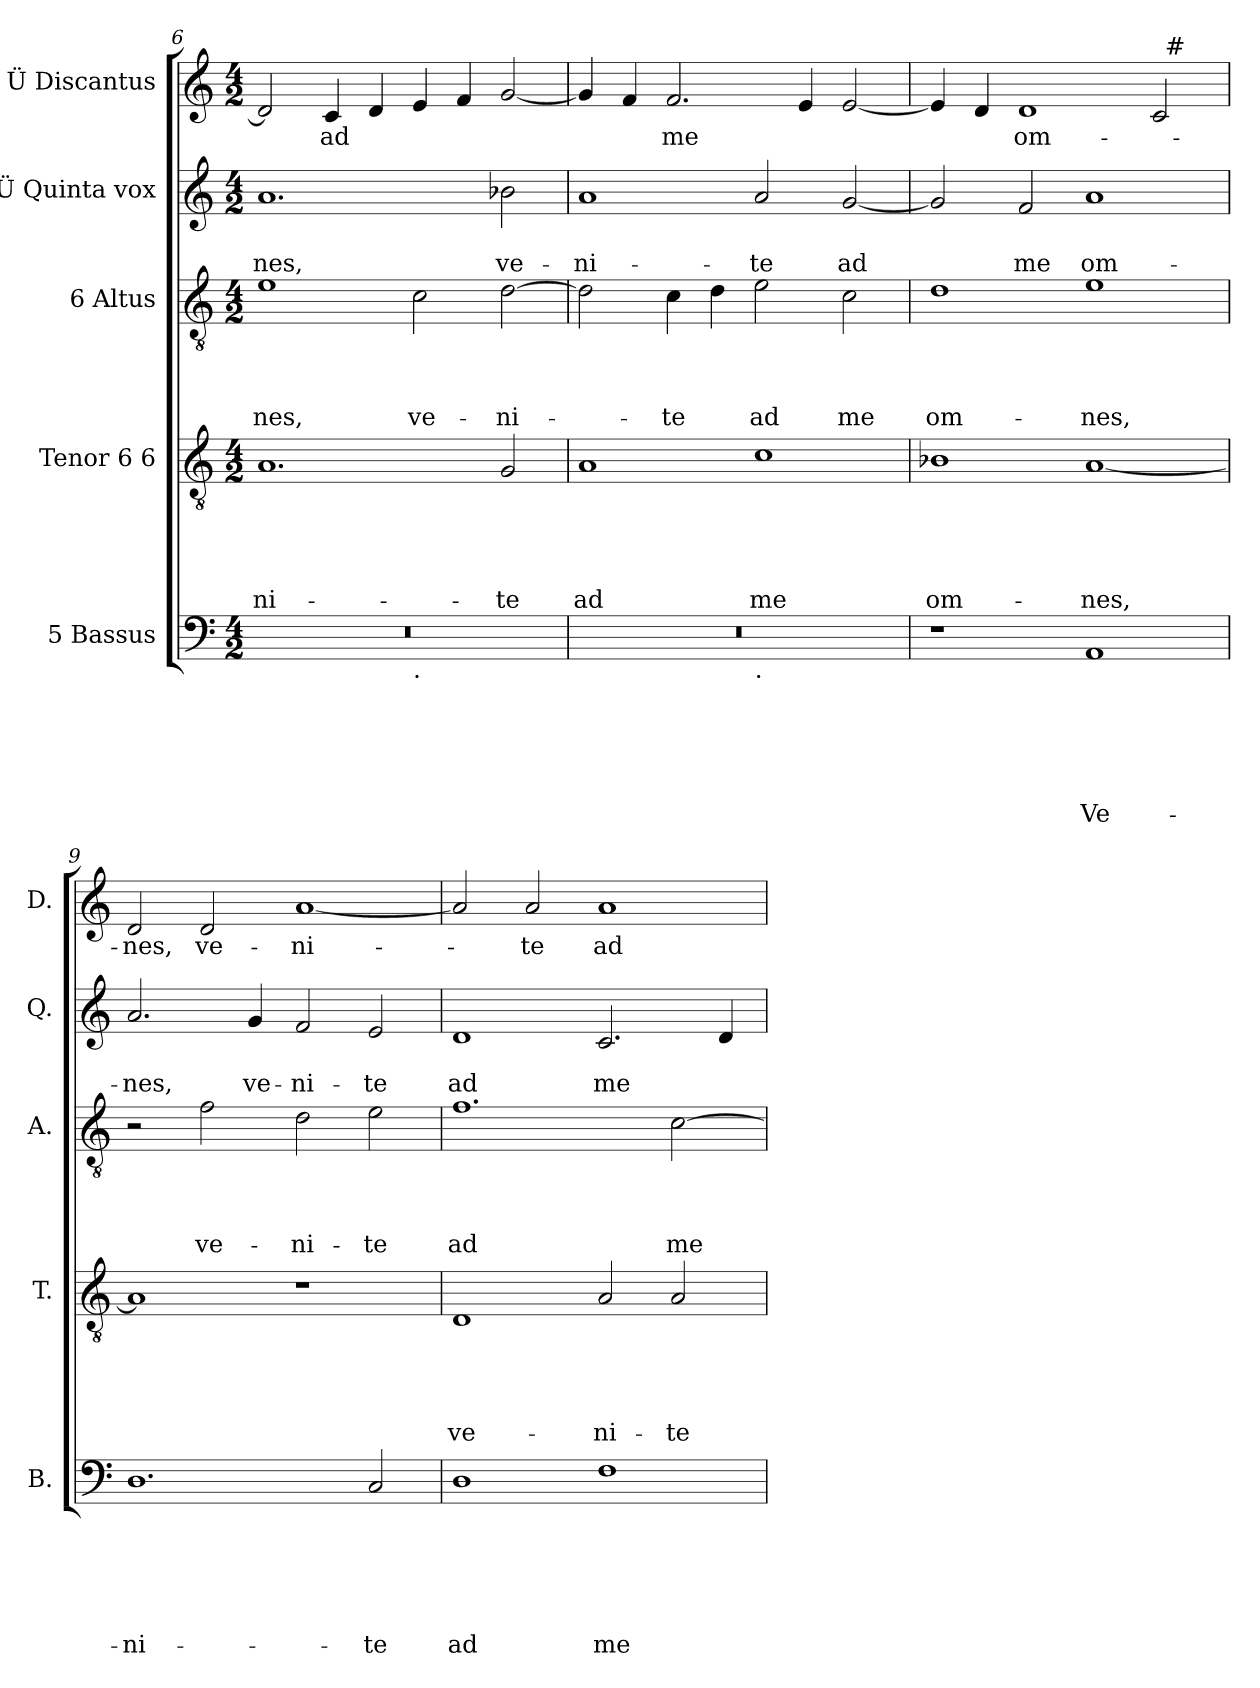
**kern	**text	**text	**text	**text	**text	**text	**kern	**text	**text	**text	**text	**text	**kern	**text	**text	**text	**text	**kern	**text	**text	**kern	**text
*part5	*part5	*part5	*part5	*part5	*part5	*part5	*part4	*part4	*part4	*part4	*part4	*part4	*part3	*part3	*part3	*part3	*part3	*part2	*part2	*part2	*part1	*part1
*staff5	*staff5	*staff5	*staff5	*staff5	*staff5	*staff5	*staff4	*staff4	*staff4	*staff4	*staff4	*staff4	*staff3	*staff3	*staff3	*staff3	*staff3	*staff2	*staff2	*staff2	*staff1	*staff1
*I"5 Bassus	*	*	*	*	*	*	*I"Tenor 6 6	*	*	*	*	*	*I"6 Altus	*	*	*	*	*I"Ü Quinta vox	*	*	*I"Ü Discantus	*
*I'B.	*	*	*	*	*	*	*I'T.	*	*	*	*	*	*I'A.	*	*	*	*	*I'Q.	*	*	*I'D.	*
*clefF4	*	*	*	*	*	*	*clefGv2	*	*	*	*	*	*clefGv2	*	*	*	*	*clefG2	*	*	*clefG2	*
*k[]	*	*	*	*	*	*	*k[]	*	*	*	*	*	*k[]	*	*	*	*	*k[]	*	*	*k[]	*
*C:	*	*	*	*	*	*	*C:	*	*	*	*	*	*C:	*	*	*	*	*C:	*	*	*C:	*
*M4/2	*	*	*	*	*	*	*M4/2	*	*	*	*	*	*M4/2	*	*	*	*	*M4/2	*	*	*M4/2	*
=6	=6	=6	=6	=6	=6	=6	=6	=6	=6	=6	=6	=6	=6	=6	=6	=6	=6	=6	=6	=6	=6	=6
!	!	!	!	!	!	!	!	!	!	!	!	!LO:LY:b	!	!	!	!	!LO:LY:b	!	!	!LO:LY:b	!	!
*^	*	*	*	*	*	*	*	*	*	*	*	*	*	*	*	*	*	*	*	*	*	*
0r	1ryy	.	.	.	.	.	.	1.A	.	.	.	.	-ni-	1e	.	.	.	-nes,	1.a	.	-nes,	2d/]	.
!	!	!	!	!	!	!	!	!	!	!	!	!	!	!	!	!	!	!	!	!	!	!	!LO:LY:b
.	.	.	.	.	.	.	.	.	.	.	.	.	.	.	.	.	.	.	.	.	.	4c/	ad
.	.	.	.	.	.	.	.	.	.	.	.	.	.	.	.	.	.	.	.	.	.	4d/	.
!	!LO:TX:b:t=.	!	!	!	!	!	!	!	!	!	!	!	!	!	!	!	!	!	!	!	!	!	!
!	!	!	!	!	!	!	!	!	!	!	!	!	!	!	!	!	!	!LO:LY:b	!	!	!	!	!
.	1ryy	.	.	.	.	.	.	.	.	.	.	.	.	2c\	.	.	.	ve-	.	.	.	4e/	.
.	.	.	.	.	.	.	.	.	.	.	.	.	.	.	.	.	.	.	.	.	.	4f/	.
!	!	!	!	!	!	!	!	!	!	!	!	!	!LO:LY:b	!	!	!	!	!LO:LY:b	!	!	!LO:LY:b	!	!
.	.	.	.	.	.	.	.	2G/	.	.	.	.	-te	[>2d\	.	.	.	-ni-	2b-X\	.	ve-	[<2g/	.
=7	=7	=7	=7	=7	=7	=7	=7	=7	=7	=7	=7	=7	=7	=7	=7	=7	=7	=7	=7	=7	=7	=7	=7
!	!	!	!	!	!	!	!	!	!	!	!	!	!LO:LY:b	!	!	!	!	!	!	!	!LO:LY:b	!	!
0r	1ryy	.	.	.	.	.	.	1A	.	.	.	.	ad	2d\]	.	.	.	.	1a	.	-ni-	4g/]	.
.	.	.	.	.	.	.	.	.	.	.	.	.	.	.	.	.	.	.	.	.	.	4f/	.
!	!	!	!	!	!	!	!	!	!	!	!	!	!	!	!	!	!	!LO:LY:b	!	!	!	!	!LO:LY:b
.	.	.	.	.	.	.	.	.	.	.	.	.	.	4c\	.	.	.	-te	.	.	.	2.f/	me
.	.	.	.	.	.	.	.	.	.	.	.	.	.	4d\	.	.	.	.	.	.	.	.	.
!	!LO:TX:b:t=.	!	!	!	!	!	!	!	!	!	!	!	!	!	!	!	!	!	!	!	!	!	!
!	!	!	!	!	!	!	!	!	!	!	!	!	!LO:LY:b	!	!	!	!	!LO:LY:b	!	!	!LO:LY:b	!	!
.	1ryy	.	.	.	.	.	.	1c	.	.	.	.	me	2e\	.	.	.	ad	2a/	.	-te	.	.
.	.	.	.	.	.	.	.	.	.	.	.	.	.	.	.	.	.	.	.	.	.	4e/	.
!	!	!	!	!	!	!	!	!	!	!	!	!	!	!	!	!	!	!LO:LY:b	!	!	!LO:LY:b	!	!
.	.	.	.	.	.	.	.	.	.	.	.	.	.	2c\	.	.	.	me	[<2g/	.	ad	[<2e/	.
=8	=8	=8	=8	=8	=8	=8	=8	=8	=8	=8	=8	=8	=8	=8	=8	=8	=8	=8	=8	=8	=8	=8	=8
!	!	!	!	!	!	!	!	!	!	!	!	!	!LO:LY:b	!	!	!	!	!LO:LY:b	!	!	!	!	!
*v	*v	*	*	*	*	*	*	*	*	*	*	*	*	*	*	*	*	*	*	*	*	*^	*
1r	.	.	.	.	.	.	1B-X	.	.	.	.	om-	1d	.	.	.	om-	2g/]	.	.	4e/]	1ryy	.
.	.	.	.	.	.	.	.	.	.	.	.	.	.	.	.	.	.	.	.	.	4d/	.	.
!	!	!	!	!	!	!	!	!	!	!	!	!	!	!	!	!	!	!	!	!LO:LY:b	!	!	!LO:LY:b
.	.	.	.	.	.	.	.	.	.	.	.	.	.	.	.	.	.	2f/	.	me	1d	.	om-
!	!	!	!	!	!	!LO:LY:b	!	!	!	!	!	!LO:LY:b	!	!	!	!	!LO:LY:b	!	!	!LO:LY:b	!	!	!
1AA	.	.	.	.	.	Ve-	[<1A	.	.	.	.	-nes,	1e	.	.	.	-nes,	1a	.	om-	.	2ryy	.
.	.	.	.	.	.	.	.	.	.	.	.	.	.	.	.	.	.	.	.	.	2c/	32ryy	.
!	!	!	!	!	!	!	!	!	!	!	!	!	!	!	!	!	!	!	!	!	!	!LO:TX:a:t=#	!
.	.	.	.	.	.	.	.	.	.	.	.	.	.	.	.	.	.	.	.	.	.	4...ryy	.
=9	=9	=9	=9	=9	=9	=9	=9	=9	=9	=9	=9	=9	=9	=9	=9	=9	=9	=9	=9	=9	=9	=9	=9
!	!	!	!	!	!	!LO:LY:b	!	!	!	!	!	!	!	!	!	!	!	!	!	!LO:LY:b	!	!	!LO:LY:b
*	*	*	*	*	*	*	*	*	*	*	*	*	*	*	*	*	*	*	*	*	*v	*v	*
1.D	.	.	.	.	.	-ni-	1A]	.	.	.	.	.	2r	.	.	.	.	2.a/	.	-nes,	2d/	-nes,
!	!	!	!	!	!	!	!	!	!	!	!	!	!	!	!	!	!LO:LY:b	!	!	!	!	!LO:LY:b
.	.	.	.	.	.	.	.	.	.	.	.	.	2f\	.	.	.	ve-	.	.	.	2d/	ve-
!	!	!	!	!	!	!	!	!	!	!	!	!	!	!	!	!	!	!	!	!LO:LY:b	!	!
.	.	.	.	.	.	.	.	.	.	.	.	.	.	.	.	.	.	4g/	.	ve-	.	.
!	!	!	!	!	!	!	!	!	!	!	!	!	!	!	!	!	!LO:LY:b	!	!	!LO:LY:b	!	!LO:LY:b
.	.	.	.	.	.	.	1r	.	.	.	.	.	2d\	.	.	.	-ni-	2f/	.	-ni-	[<1a	-ni-
!	!	!	!	!	!	!LO:LY:b	!	!	!	!	!	!	!	!	!	!	!LO:LY:b	!	!	!LO:LY:b	!	!
2C/	.	.	.	.	.	-te	.	.	.	.	.	.	2e\	.	.	.	-te	2e/	.	-te	.	.
!!LO:LB:g=z
=10	=10	=10	=10	=10	=10	=10	=10	=10	=10	=10	=10	=10	=10	=10	=10	=10	=10	=10	=10	=10	=10	=10
!	!	!	!	!	!	!LO:LY:b	!	!	!	!	!	!LO:LY:b	!	!	!	!	!LO:LY:b	!	!	!LO:LY:b	!	!
1D	.	.	.	.	.	ad	1D	.	.	.	.	ve-	1.f	.	.	.	ad	1d	.	ad	2a/]	.
!	!	!	!	!	!	!	!	!	!	!	!	!	!	!	!	!	!	!	!	!	!	!LO:LY:b
.	.	.	.	.	.	.	.	.	.	.	.	.	.	.	.	.	.	.	.	.	2a/	-te
!	!	!	!	!	!	!LO:LY:b	!	!	!	!	!	!LO:LY:b	!	!	!	!	!	!	!	!LO:LY:b	!	!LO:LY:b
1F	.	.	.	.	.	me	2A/	.	.	.	.	-ni-	.	.	.	.	.	2.c/	.	me	1a	ad
!	!	!	!	!	!	!	!	!	!	!	!	!LO:LY:b	!	!	!	!	!LO:LY:b	!	!	!	!	!
.	.	.	.	.	.	.	2A/	.	.	.	.	-te	[>2c\	.	.	.	me	.	.	.	.	.
.	.	.	.	.	.	.	.	.	.	.	.	.	.	.	.	.	.	4d/	.	.	.	.
=	=	=	=	=	=	=	=	=	=	=	=	=	=	=	=	=	=	=	=	=	=	=
*-	*-	*-	*-	*-	*-	*-	*-	*-	*-	*-	*-	*-	*-	*-	*-	*-	*-	*-	*-	*-	*-	*-
